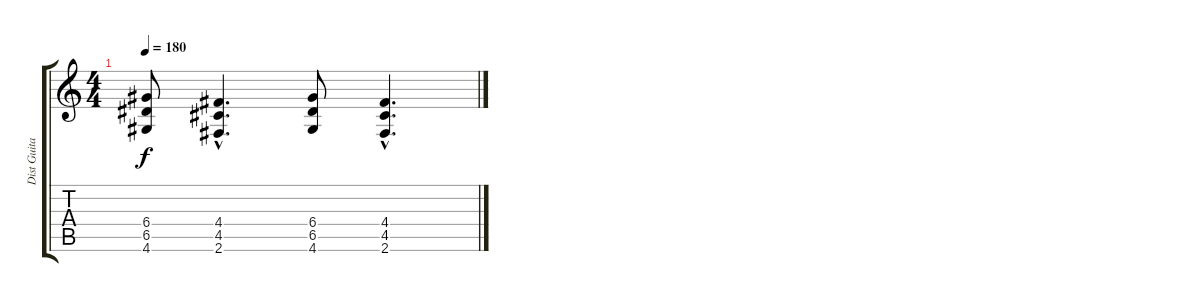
\track ("Dist Guitar" "Dist Guita") {instrument distortionguitar}
\staff {score tabs}
\tuning (E4 B3 G3 D3 A2 E2) {hide}
\ts (4 4)
\tempo 180
\clef g2
\ks c
(6.4 6.5 4.6).8{dy f} (4.4{hac} 4.5{hac} 2.6{hac}).4{d} (6.4 6.5 4.6).8 (4.4{hac} 4.5{hac} 2.6{hac}).4{d}
